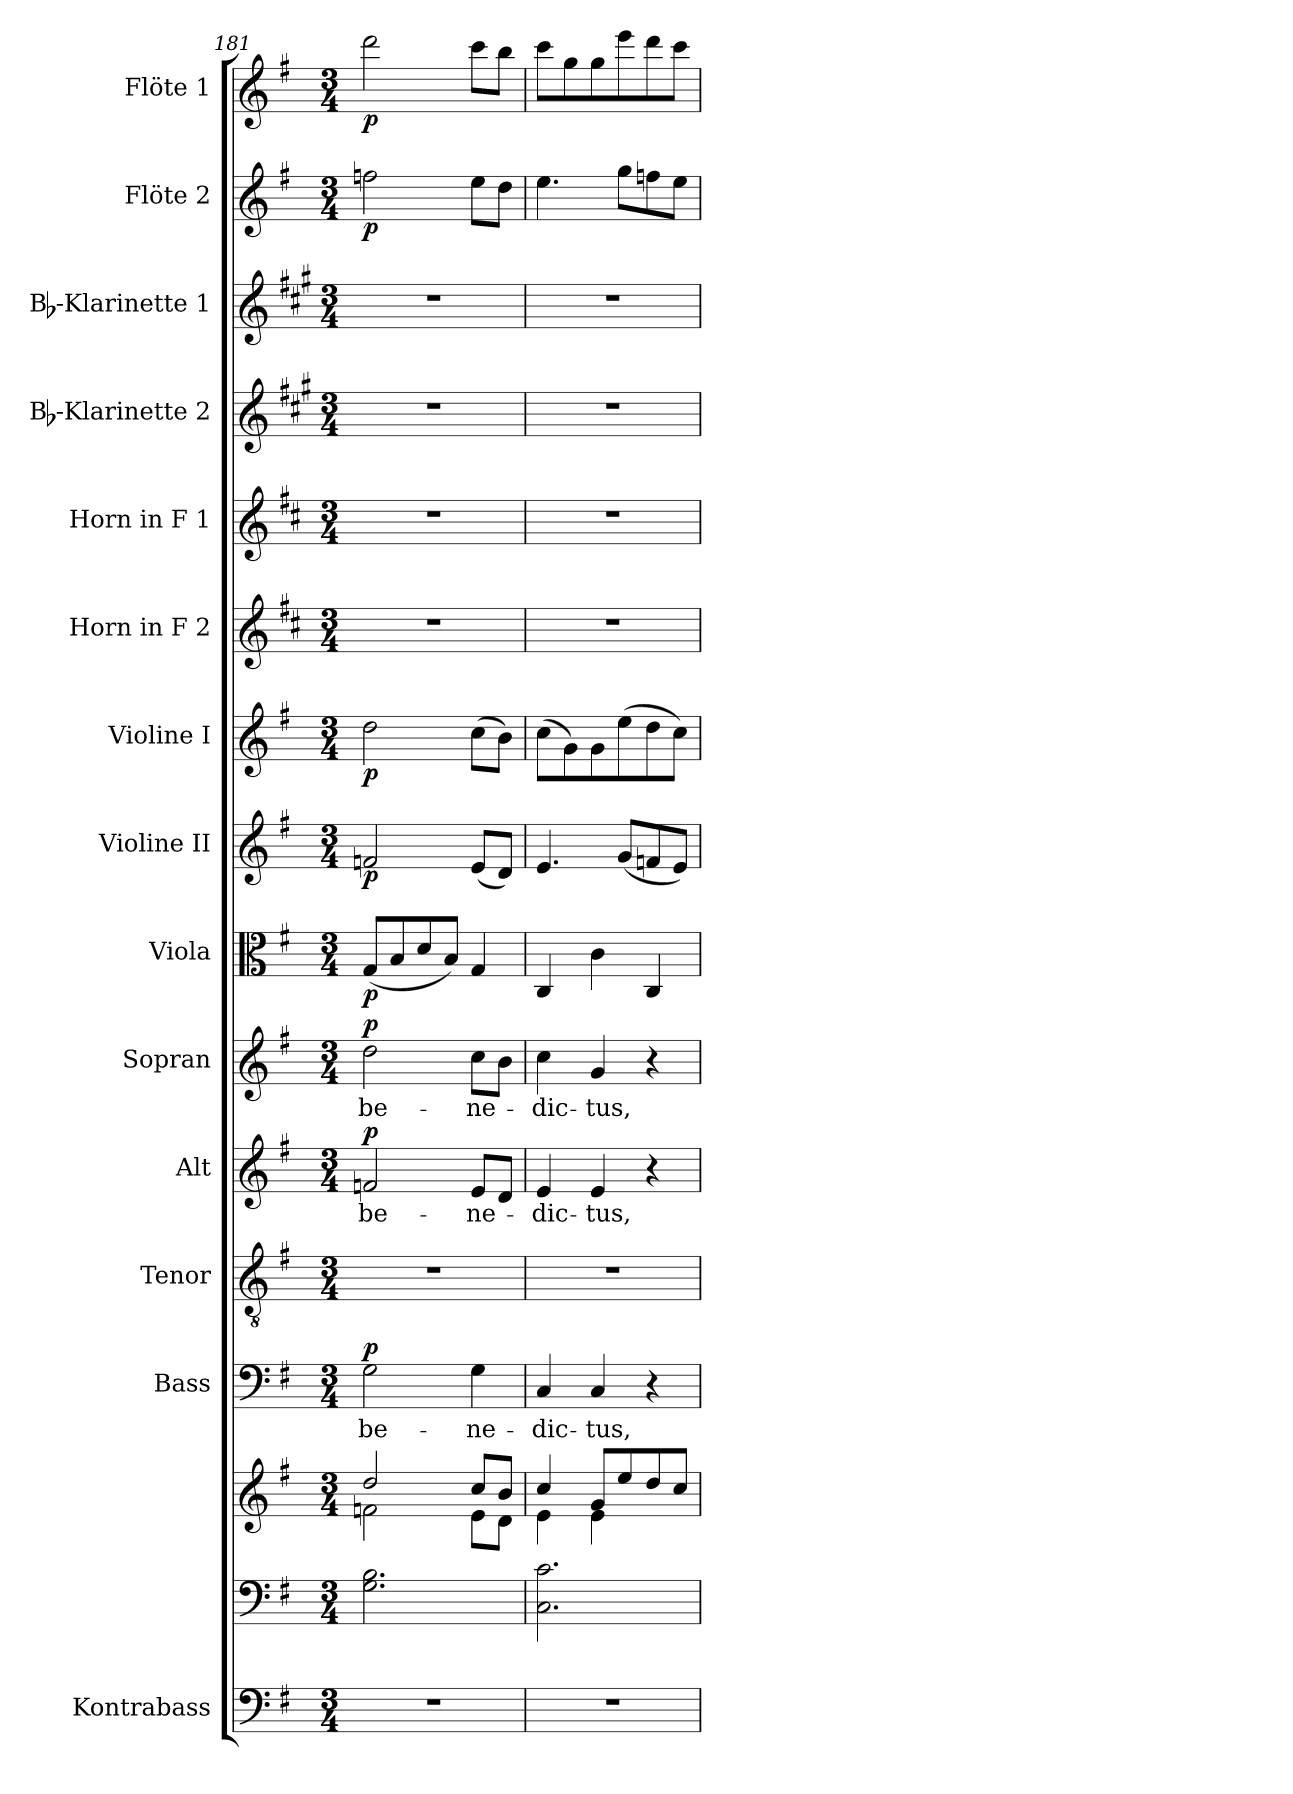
**kern	**kern	**kern	**kern	**text	**dynam	**kern	**kern	**text	**dynam	**kern	**text	**dynam	**kern	**dynam	**kern	**dynam	**kern	**dynam	**kern	**kern	**kern	**kern	**kern	**dynam	**kern	**dynam
*part15	*part14	*part14	*part13	*part13	*part13	*part12	*part11	*part11	*part11	*part10	*part10	*part10	*part9	*part9	*part8	*part8	*part7	*part7	*part6	*part5	*part4	*part3	*part2	*part2	*part1	*part1
*staff16	*staff15	*staff14	*staff13	*staff13	*staff13	*staff12	*staff11	*staff11	*staff11	*staff10	*staff10	*staff10	*staff9	*staff9	*staff8	*staff8	*staff7	*staff7	*staff6	*staff5	*staff4	*staff3	*staff2	*staff2	*staff1	*staff1
*I"Kontrabass	*	*	*I"Bass	*	*	*I"Tenor	*I"Alt	*	*	*I"Sopran	*	*	*I"Viola	*	*I"Violine II	*	*I"Violine I	*	*I"Horn in F 2	*I"Horn in F 1	*I"Bb-Klarinette 2	*I"Bb-Klarinette 1	*I"Flöte 2	*	*I"Flöte 1	*
*I'Kb.	*	*	*I'B.	*	*	*I'T.	*I'A.	*	*	*I'S.	*	*	*I'Vla.	*	*I'Vl. II	*	*I'Vl. I	*	*I'Horn 2	*I'Horn 1	*I'Bb Kl. 2	*I'Bb Kl. 1	*I'Fl. 2	*	*I'Fl. 1	*
*clefF4	*clefF4	*clefG2	*clefF4	*	*	*clefGv2	*clefG2	*	*	*clefG2	*	*	*clefC3	*	*clefG2	*	*clefG2	*	*clefG2	*clefG2	*clefG2	*clefG2	*clefG2	*	*clefG2	*
*ITrd7c12	*	*	*	*	*	*	*	*	*	*	*	*	*	*	*	*	*	*	*ITrd4c7	*ITrd4c7	*ITrd1c2	*ITrd1c2	*	*	*	*
*k[f#]	*k[f#]	*k[f#]	*k[f#]	*	*	*k[f#]	*k[f#]	*	*	*k[f#]	*	*	*k[f#]	*	*k[f#]	*	*k[f#]	*	*k[f#]	*k[f#]	*k[f#]	*k[f#]	*k[f#]	*	*k[f#]	*
*G:	*G:	*G:	*G:	*	*	*G:	*G:	*	*	*G:	*	*	*G:	*	*G:	*	*G:	*	*G:	*G:	*G:	*G:	*G:	*	*G:	*
*M3/4	*M3/4	*M3/4	*M3/4	*	*	*M3/4	*M3/4	*	*	*M3/4	*	*	*M3/4	*	*M3/4	*	*M3/4	*	*M3/4	*M3/4	*M3/4	*M3/4	*M3/4	*	*M3/4	*
=181	=181	=181	=181	=181	=181	=181	=181	=181	=181	=181	=181	=181	=181	=181	=181	=181	=181	=181	=181	=181	=181	=181	=181	=181	=181	=181
*	*	*^	*	*	*	*	*	*	*	*	*	*	*	*	*	*	*	*	*	*	*	*	*	*	*	*
!	!	!	!	!	!LO:LY:b	!LO:DY:a	!	!	!LO:LY:b	!LO:DY:a	!	!LO:LY:b	!LO:DY:a	!	!LO:DY:b	!	!LO:DY:b	!	!LO:DY:b	!	!	!	!	!	!LO:DY:b	!	!LO:DY:b
2.r	2.G\ 2.B\	2dd/	2fn\	2G\	be-	p	2.r	2fn/	be-	p	2dd\	be-	p	(<8G/L	p	2fn/	p	2dd\	p	2.r	2.r	2.r	2.r	2ffn\	p	2ddd\	p
.	.	.	.	.	.	.	.	.	.	.	.	.	.	8B/	.	.	.	.	.	.	.	.	.	.	.	.	.
.	.	.	.	.	.	.	.	.	.	.	.	.	.	8d/	.	.	.	.	.	.	.	.	.	.	.	.	.
.	.	.	.	.	.	.	.	.	.	.	.	.	.	8B/J)	.	.	.	.	.	.	.	.	.	.	.	.	.
!	!	!	!	!	!LO:LY:b	!	!	!	!LO:LY:b	!	!	!LO:LY:b	!	!	!	!	!	!	!	!	!	!	!	!	!	!	!
.	.	8cc/L	8e\L	4G\	-ne-	.	.	8e/L	-ne-	.	8cc\L	-ne-	.	4G/	.	(<8e/L	.	(>8cc\L	.	.	.	.	.	8ee\L	.	8ccc\L	.
.	.	8b/J	8d\J	.	.	.	.	8d/J	.	.	8b\J	.	.	.	.	8d/J)	.	8b\J)	.	.	.	.	.	8dd\J	.	8bb\J	.
=182	=182	=182	=182	=182	=182	=182	=182	=182	=182	=182	=182	=182	=182	=182	=182	=182	=182	=182	=182	=182	=182	=182	=182	=182	=182	=182	=182
!	!	!	!	!	!LO:LY:b	!	!	!	!LO:LY:b	!	!	!LO:LY:b	!	!	!	!	!	!	!	!	!	!	!	!	!	!	!
2.r	2.C\ 2.c\	4cc/	4e\	4C/	-dic-	.	2.r	4e/	-dic-	.	4cc\	-dic-	.	4C/	.	4.e/	.	(>8cc\L	.	2.r	2.r	2.r	2.r	4.ee\	.	8ccc\L	.
.	.	.	.	.	.	.	.	.	.	.	.	.	.	.	.	.	.	8g\)	.	.	.	.	.	.	.	8gg\	.
!	!	!	!	!	!LO:LY:b	!	!	!	!LO:LY:b	!	!	!LO:LY:b	!	!	!	!	!	!	!	!	!	!	!	!	!	!	!
.	.	8g/L	4e\	4C/	-tus,	.	.	4e/	-tus,	.	4g/	-tus,	.	4c\	.	.	.	8g\	.	.	.	.	.	.	.	8gg\	.
.	.	8ee/	.	.	.	.	.	.	.	.	.	.	.	.	.	(<8g/L	.	(>8ee\	.	.	.	.	.	8gg\L	.	8eee\	.
.	.	8dd/	4ryy	4r	.	.	.	4r	.	.	4r	.	.	4C/	.	8fn/	.	8dd\	.	.	.	.	.	8ffn\	.	8ddd\	.
.	.	8cc/J	.	.	.	.	.	.	.	.	.	.	.	.	.	8e/J)	.	8cc\J)	.	.	.	.	.	8ee\J	.	8ccc\J	.
*	*	*v	*v	*	*	*	*	*	*	*	*	*	*	*	*	*	*	*	*	*	*	*	*	*	*	*	*
=	=	=	=	=	=	=	=	=	=	=	=	=	=	=	=	=	=	=	=	=	=	=	=	=	=	=
*-	*-	*-	*-	*-	*-	*-	*-	*-	*-	*-	*-	*-	*-	*-	*-	*-	*-	*-	*-	*-	*-	*-	*-	*-	*-	*-
